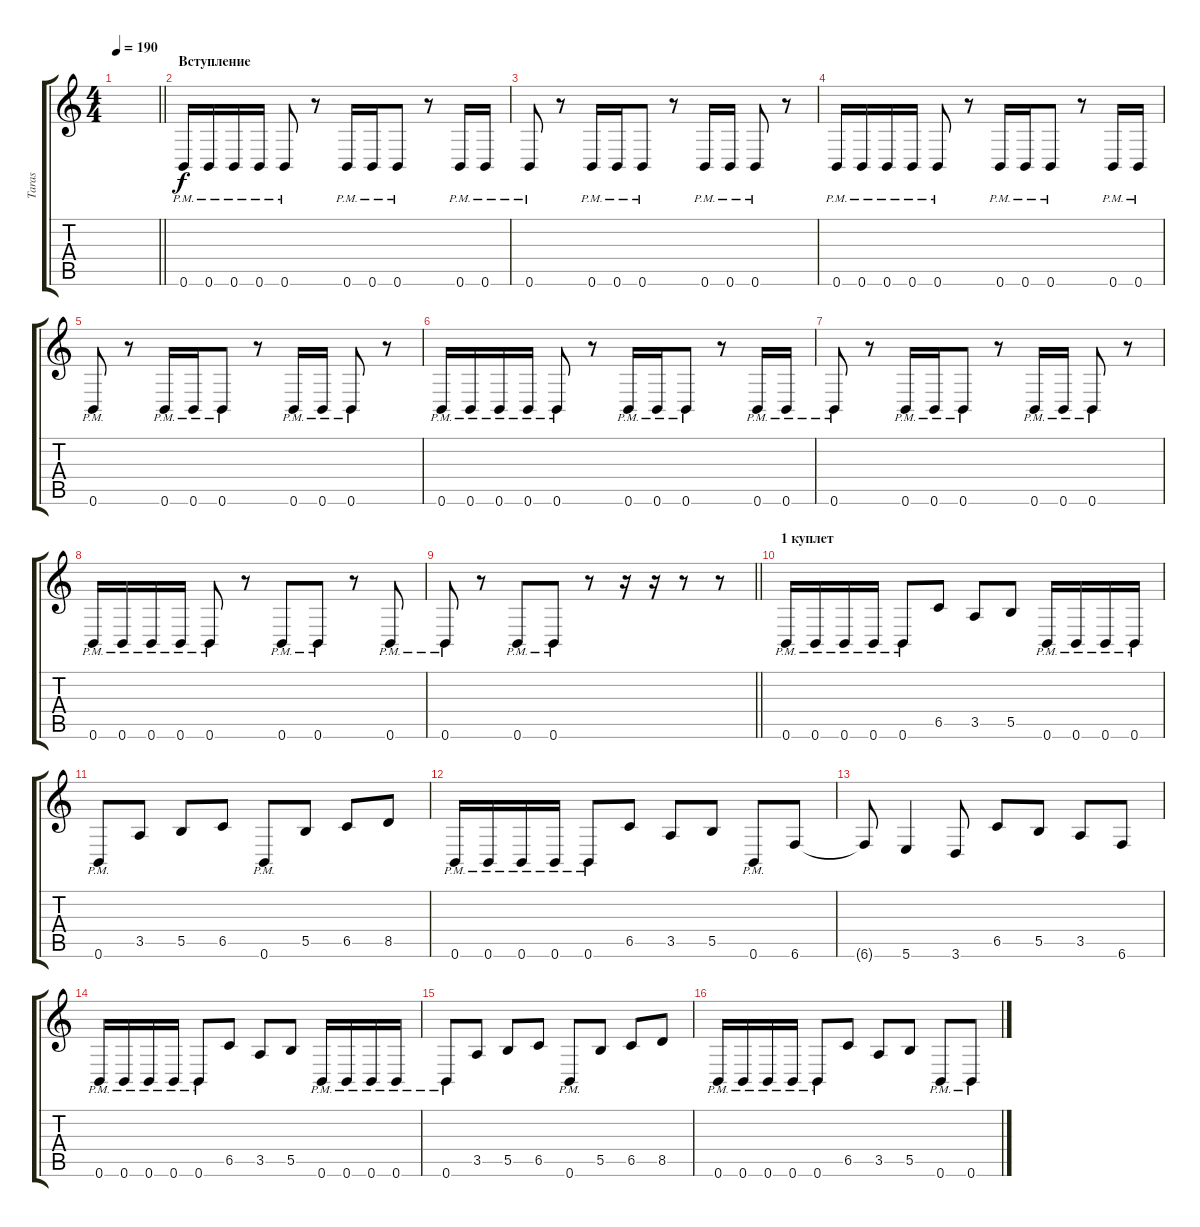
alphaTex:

\track ("Taras" "Taras") {instrument overdrivenguitar}
\staff {score tabs}
\tuning (Db4 Ab3 E3 B2 Gb2 B1) {hide}
\ts (4 4)
\tempo 190
\clef g2
\barLineRight lightlight
\ks c
|
\section ("" "Вступление")
0.6{pm}.16 0.6{pm}.16 0.6{pm}.16 0.6{pm}.16 0.6{pm}.8 r.8 0.6{pm}.16 0.6{pm}.16 0.6{pm}.8 r.8 0.6{pm}.16 0.6{pm}.16 |
0.6{pm}.8 r.8 0.6{pm}.16 0.6{pm}.16 0.6{pm}.8 r.8 0.6{pm}.16 0.6{pm}.16 0.6{pm}.8 r.8 |
0.6{pm}.16 0.6{pm}.16 0.6{pm}.16 0.6{pm}.16 0.6{pm}.8 r.8 0.6{pm}.16 0.6{pm}.16 0.6{pm}.8 r.8 0.6{pm}.16 0.6{pm}.16 |
0.6{pm}.8 r.8 0.6{pm}.16 0.6{pm}.16 0.6{pm}.8 r.8 0.6{pm}.16 0.6{pm}.16 0.6{pm}.8 r.8 |
0.6{pm}.16 0.6{pm}.16 0.6{pm}.16 0.6{pm}.16 0.6{pm}.8 r.8 0.6{pm}.16 0.6{pm}.16 0.6{pm}.8 r.8 0.6{pm}.16 0.6{pm}.16 |
0.6{pm}.8 r.8 0.6{pm}.16 0.6{pm}.16 0.6{pm}.8 r.8 0.6{pm}.16 0.6{pm}.16 0.6{pm}.8 r.8 |
0.6{pm}.16 0.6{pm}.16 0.6{pm}.16 0.6{pm}.16 0.6{pm}.8 r.8 0.6{pm}.8 0.6{pm}.8 r.8 0.6{pm}.8 |
\barLineRight lightlight
0.6{pm}.8 r.8 0.6{pm}.8 0.6{pm}.8 r.8 r.16 r.16 r.8 r.8 |
\section ("" "1 куплет")
0.6{pm}.16 0.6{pm}.16 0.6{pm}.16 0.6{pm}.16 0.6{pm}.8 6.5.8 3.5.8 5.5.8 0.6{pm}.16 0.6{pm}.16 0.6{pm}.16 0.6{pm}.16 |
0.6{pm}.8 3.5.8 5.5.8 6.5.8 0.6{pm}.8 5.5.8 6.5.8 8.5.8 |
0.6{pm}.16 0.6{pm}.16 0.6{pm}.16 0.6{pm}.16 0.6{pm}.8 6.5.8 3.5.8 5.5.8 0.6{pm}.8 6.6.8 |
6.6{t}.8 5.6.4 3.6.8 6.5.8 5.5.8 3.5.8 6.6.8 |
0.6{pm}.16 0.6{pm}.16 0.6{pm}.16 0.6{pm}.16 0.6{pm}.8 6.5.8 3.5.8 5.5.8 0.6{pm}.16 0.6{pm}.16 0.6{pm}.16 0.6{pm}.16 |
0.6{pm}.8 3.5.8 5.5.8 6.5.8 0.6{pm}.8 5.5.8 6.5.8 8.5.8 |
0.6{pm}.16 0.6{pm}.16 0.6{pm}.16 0.6{pm}.16 0.6{pm}.8 6.5.8 3.5.8 5.5.8 0.6{pm}.8 0.6{pm}.8
